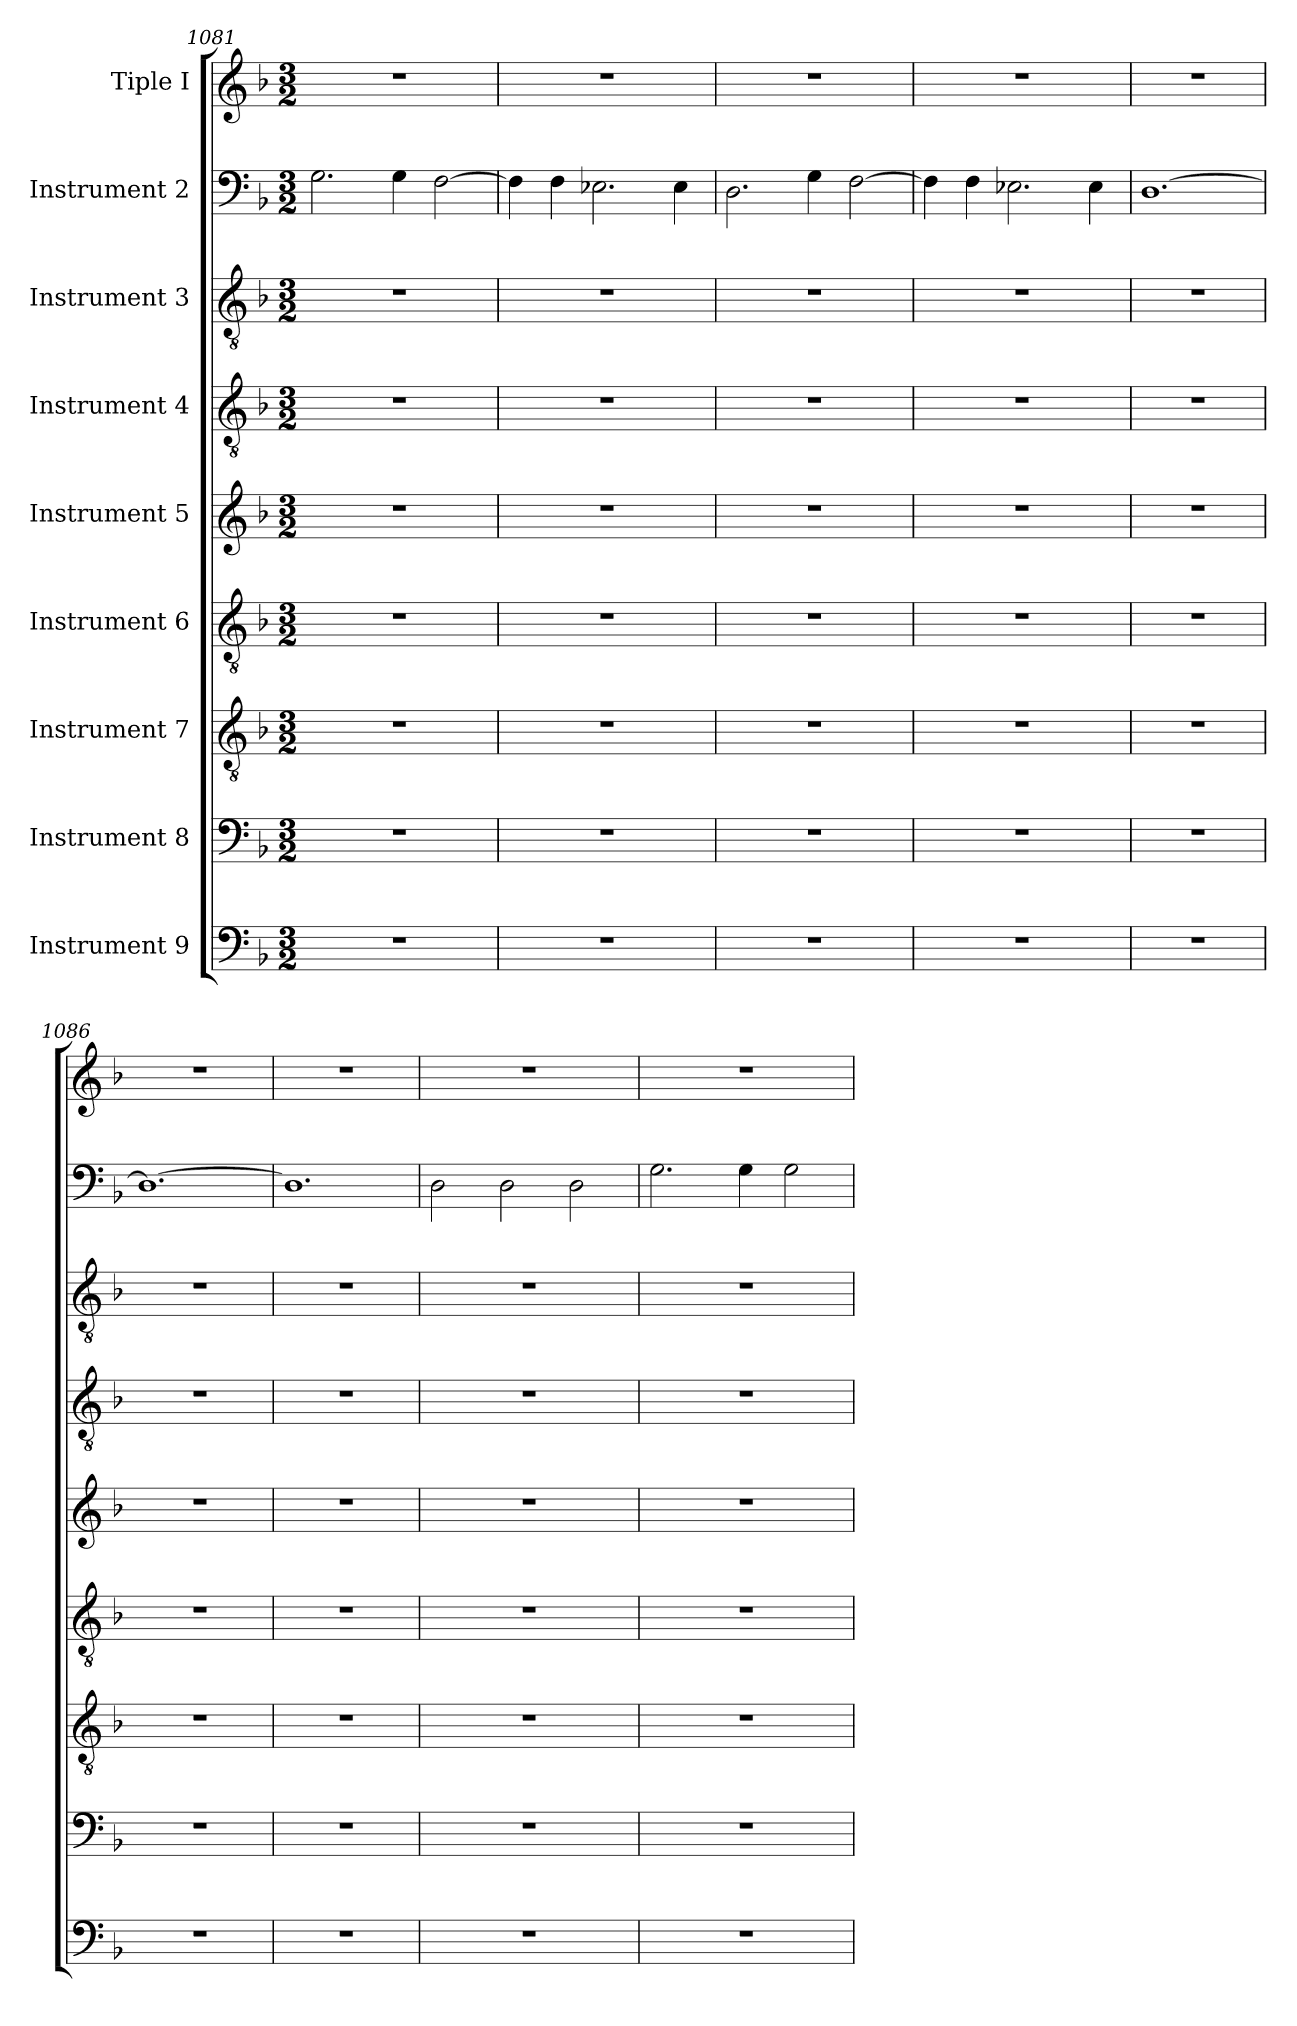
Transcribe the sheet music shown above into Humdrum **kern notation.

**kern	**kern	**kern	**kern	**kern	**kern	**kern	**kern	**text	**kern
*part9	*part8	*part7	*part6	*part5	*part4	*part3	*part2	*part2	*part1
*staff9	*staff8	*staff7	*staff6	*staff5	*staff4	*staff3	*staff2	*staff2	*staff1
*I"Instrument 9	*I"Instrument 8	*I"Instrument 7	*I"Instrument 6	*I"Instrument 5	*I"Instrument 4	*I"Instrument 3	*I"Instrument 2	*	*I"Tiple I
*clefF4	*clefF4	*clefGv2	*clefGv2	*clefG2	*clefGv2	*clefGv2	*clefF4	*	*clefG2
*k[b-]	*k[b-]	*k[b-]	*k[b-]	*k[b-]	*k[b-]	*k[b-]	*k[b-]	*	*k[b-]
*F:	*F:	*F:	*F:	*F:	*F:	*F:	*F:	*	*F:
*M3/2	*M3/2	*M3/2	*M3/2	*M3/2	*M3/2	*M3/2	*M3/2	*	*M3/2
=1081	=1081	=1081	=1081	=1081	=1081	=1081	=1081	=1081	=1081
!	!	!	!	!	!	!	!	!LO:LY:b:cj	!
1.r	1.r	1.r	1.r	1.r	1.r	1.r	2.G\	.	1.r
!	!	!	!	!	!	!	!	!LO:LY:b:cj	!
.	.	.	.	.	.	.	4G\	.	.
!	!	!	!	!	!	!	!	!LO:LY:b:cj	!
.	.	.	.	.	.	.	[>2F\	.	.
=1082	=1082	=1082	=1082	=1082	=1082	=1082	=1082	=1082	=1082
!	!	!	!	!	!	!	!	!LO:LY:b:cj	!
1.r	1.r	1.r	1.r	1.r	1.r	1.r	4F\]	.	1.r
!	!	!	!	!	!	!	!	!LO:LY:b:cj	!
.	.	.	.	.	.	.	4F\	.	.
!	!	!	!	!	!	!	!	!LO:LY:b:cj	!
.	.	.	.	.	.	.	2.E-X\	.	.
!	!	!	!	!	!	!	!	!LO:LY:b:cj	!
.	.	.	.	.	.	.	4E-\	.	.
=1083	=1083	=1083	=1083	=1083	=1083	=1083	=1083	=1083	=1083
!	!	!	!	!	!	!	!	!LO:LY:b:cj	!
1.r	1.r	1.r	1.r	1.r	1.r	1.r	2.D\	.	1.r
!	!	!	!	!	!	!	!	!LO:LY:b:cj	!
.	.	.	.	.	.	.	4G\	.	.
!	!	!	!	!	!	!	!	!LO:LY:b:cj	!
.	.	.	.	.	.	.	[>2F\	.	.
=1084	=1084	=1084	=1084	=1084	=1084	=1084	=1084	=1084	=1084
!	!	!	!	!	!	!	!	!LO:LY:b:cj	!
1.r	1.r	1.r	1.r	1.r	1.r	1.r	4F\]	.	1.r
!	!	!	!	!	!	!	!	!LO:LY:b:cj	!
.	.	.	.	.	.	.	4F\	.	.
!	!	!	!	!	!	!	!	!LO:LY:b:cj	!
.	.	.	.	.	.	.	2.E-X\	.	.
!	!	!	!	!	!	!	!	!LO:LY:b:cj	!
.	.	.	.	.	.	.	4E-\	.	.
=1085	=1085	=1085	=1085	=1085	=1085	=1085	=1085	=1085	=1085
!	!	!	!	!	!	!	!	!LO:LY:b:cj	!
1.r	1.r	1.r	1.r	1.r	1.r	1.r	[>1.D	.	1.r
=1086	=1086	=1086	=1086	=1086	=1086	=1086	=1086	=1086	=1086
!	!	!	!	!	!	!	!	!LO:LY:b:cj	!
1.r	1.r	1.r	1.r	1.r	1.r	1.r	1.D_>	.	1.r
=1087	=1087	=1087	=1087	=1087	=1087	=1087	=1087	=1087	=1087
!	!	!	!	!	!	!	!	!LO:LY:b:cj	!
1.r	1.r	1.r	1.r	1.r	1.r	1.r	1.D]	.	1.r
!!LO:LB:g=z
=1088	=1088	=1088	=1088	=1088	=1088	=1088	=1088	=1088	=1088
!	!	!	!	!	!	!	!	!LO:LY:b:cj	!
1.r	1.r	1.r	1.r	1.r	1.r	1.r	2D\	.	1.r
!	!	!	!	!	!	!	!	!LO:LY:b:cj	!
.	.	.	.	.	.	.	2D\	.	.
!	!	!	!	!	!	!	!	!LO:LY:b:cj	!
.	.	.	.	.	.	.	2D\	.	.
=1089	=1089	=1089	=1089	=1089	=1089	=1089	=1089	=1089	=1089
!	!	!	!	!	!	!	!	!LO:LY:b:cj	!
1.r	1.r	1.r	1.r	1.r	1.r	1.r	2.G\	.	1.r
!	!	!	!	!	!	!	!	!LO:LY:b:cj	!
.	.	.	.	.	.	.	4G\	.	.
!	!	!	!	!	!	!	!	!LO:LY:b:cj	!
.	.	.	.	.	.	.	2G\	.	.
=	=	=	=	=	=	=	=	=	=
*-	*-	*-	*-	*-	*-	*-	*-	*-	*-
